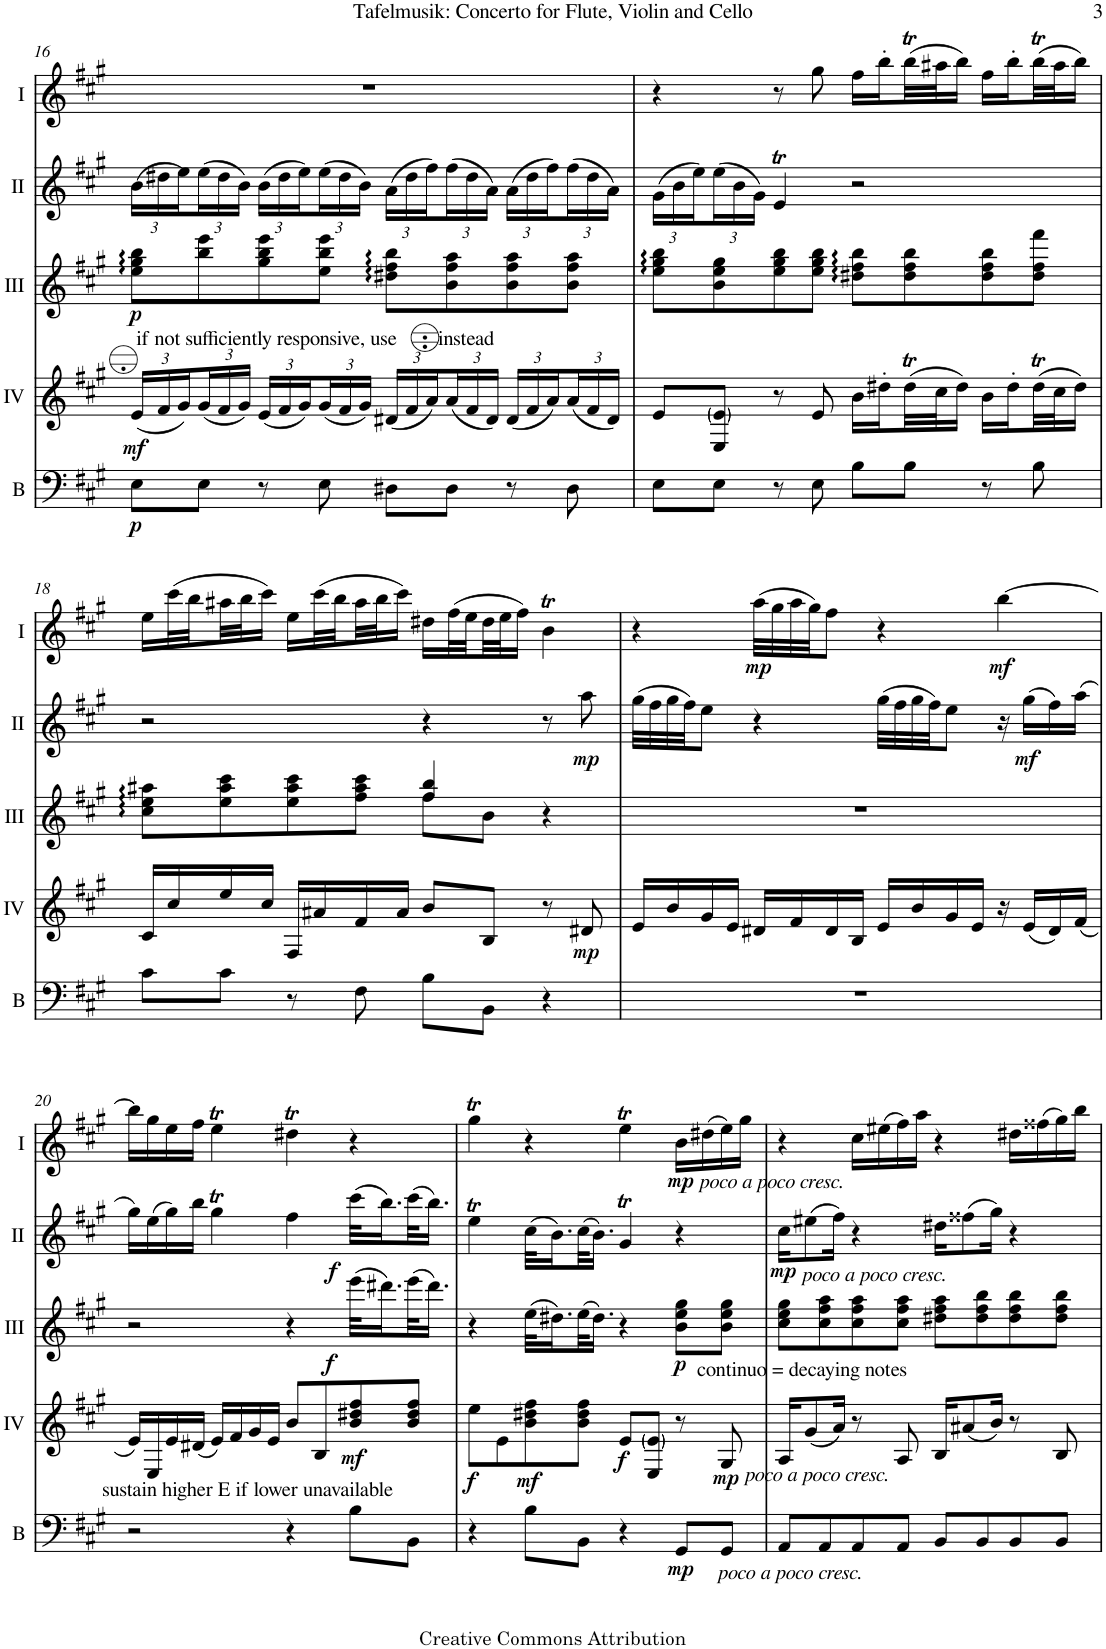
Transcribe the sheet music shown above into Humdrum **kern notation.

**kern	**dynam	**kern	**dynam	**kern	**dynam	**kern	**dynam	**kern	**dynam
*part5	*part5	*part4	*part4	*part3	*part3	*part2	*part2	*part1	*part1
*staff5	*staff5	*staff4	*staff4	*staff3	*staff3	*staff2	*staff2	*staff1	*staff1
*I"Bass	*	*I"Acc. 4	*	*I"Acc. 3	*	*I"Acc. 2	*	*I"Acc. 1	*
*I'B	*	*	*	*	*	*	*	*	*
!!LO:PB:g=z
*clefF4	*	*clefG2	*	*clefG2	*	*clefG2	*	*clefG2	*
*Trd7c12	*	*	*	*Trd7c12	*	*	*	*	*
*k[f#c#g#]	*	*k[f#c#g#]	*	*k[f#c#g#]	*	*k[f#c#g#]	*	*k[f#c#g#]	*
*M4/4	*	*M4/4	*	*M4/4	*	*M4/4	*	*M4/4	*
*met(c)	*	*met(c)	*	*met(c)	*	*met(c)	*	*met(c)	*
*	*	*Xbrackettup	*	*	*	*Xbrackettup	*	*	*
=16	=16	=16	=16	=16	=16	=16	=16	=16	=16
!	!	!LO:TX:a:t=if not sufficiently responsive, use        instead	!	!	!	!	!	!	!
!	!LO:DY:b	!	!LO:DY:b	!	!LO:DY:b	!	!	!	!
8E\L	p	(24E/LL	mf	8ee\ 8gg#\ 8bb\L	p	(24b\LL	.	1r	.
.	.	24F#/	.	.	.	24dd#X\	.	.	.
.	.	24G#/)	.	.	.	24ee\)	.	.	.
8E\J	.	(24G#/	.	8bb\ 8eee\	.	(24ee\	.	.	.
.	.	24F#/	.	.	.	24dd#\	.	.	.
.	.	24G#/JJ)	.	.	.	24b\JJ)	.	.	.
8r	.	(24E/LL	.	8gg#\ 8bb\ 8eee\	.	(24b\LL	.	.	.
.	.	24F#/	.	.	.	24dd#\	.	.	.
.	.	24G#/)	.	.	.	24ee\)	.	.	.
8E\	.	(24G#/	.	8ee\ 8bb\ 8eee\J	.	(24ee\	.	.	.
.	.	24F#/	.	.	.	24dd#\	.	.	.
.	.	24G#/JJ)	.	.	.	24b\JJ)	.	.	.
8D#X\L	.	(24D#X/LL	.	8dd#X\ 8ff#\ 8bb\L	.	(24a\LL	.	.	.
.	.	24F#/	.	.	.	24dd#\	.	.	.
.	.	24A/)	.	.	.	24ff#\)	.	.	.
8D#\J	.	(24A/	.	8b\ 8ff#\ 8aa\	.	(24ff#\	.	.	.
.	.	24F#/	.	.	.	24dd#\	.	.	.
.	.	24D#/JJ)	.	.	.	24a\JJ)	.	.	.
8r	.	(24D#/LL	.	8b\ 8ff#\ 8aa\	.	(24a\LL	.	.	.
.	.	24F#/	.	.	.	24dd#\	.	.	.
.	.	24A/)	.	.	.	24ff#\)	.	.	.
8D#\	.	(24A/	.	8b\ 8ff#\ 8aa\J	.	(24ff#\	.	.	.
.	.	24F#/	.	.	.	24dd#\	.	.	.
.	.	24D#/JJ)	.	.	.	24a\JJ)	.	.	.
=17	=17	=17	=17	=17	=17	=17	=17	=17	=17
8E\L	.	8E/L	.	8ee\ 8gg#\ 8bb\L	.	(24g#\LL	.	4r	.
.	.	.	.	.	.	24b\	.	.	.
.	.	.	.	.	.	24ee\)	.	.	.
8E\J	.	8EE/ 8E/J	.	8b\ 8ee\ 8gg#\	.	(24ee\	.	.	.
.	.	.	.	.	.	24b\	.	.	.
.	.	.	.	.	.	24g#\JJ)	.	.	.
8r	.	8r	.	8ee\ 8gg#\ 8bb\	.	4eT/	.	8r	.
8E\	.	8E/	.	8ee\ 8gg#\ 8bb\J	.	.	.	8gg#\	.
8B\L	.	16B\LL	.	8dd#X\ 8ff#\ 8bb\L	.	2r	.	16ff#\LL	.
.	.	16d#X'\	.	.	.	.	.	16bb'\	.
8B\J	.	(32d#t\L	.	8dd#\ 8ff#\ 8bb\	.	.	.	(32bbT\L	.
.	.	32c#\J	.	.	.	.	.	32aa#X\J	.
.	.	16d#\JJ)	.	.	.	.	.	16bb\JJ)	.
8r	.	16B\LL	.	8dd#\ 8ff#\ 8bb\	.	.	.	16ff#\LL	.
.	.	16d#'\	.	.	.	.	.	16bb'\	.
8B\	.	(32d#t\L	.	8dd#\ 8ff#\ 8fff#\J	.	.	.	(32bbT\L	.
.	.	32c#\J	.	.	.	.	.	32aa#\J	.
.	.	16d#\JJ)	.	.	.	.	.	16bb\JJ)	.
!!LO:LB:g=z
=18	=18	=18	=18	=18	=18	=18	=18	=18	=18
*	*	*	*	*^	*	*	*	*	*
8c#\L	.	16C#/LL	.	8cc#\ 8ee\ 8aa#X\L	2ryy	.	2r	.	16ee\LL	.
.	.	16c#/	.	.	.	.	.	.	(32ccc#\L	.
.	.	.	.	.	.	.	.	.	32bb\	.
8c#\J	.	16e/	.	8ee\ 8aa#\ 8ccc#\	.	.	.	.	32aa#X\	.
.	.	.	.	.	.	.	.	.	32bb\J	.
.	.	16c#/JJ	.	.	.	.	.	.	16ccc#\JJ)	.
8r	.	16FF#/LL	.	8ee\ 8aa#\ 8ccc#\	.	.	.	.	16ee\LL	.
.	.	16A#X/	.	.	.	.	.	.	(32ccc#\L	.
.	.	.	.	.	.	.	.	.	32bb\	.
8F#\	.	16F#/	.	8ff#\ 8aa#\ 8ccc#\J	.	.	.	.	32aa#\	.
.	.	.	.	.	.	.	.	.	32bb\J	.
.	.	16A#/JJ	.	.	.	.	.	.	16ccc#\JJ)	.
8B\L	.	8B/L	.	4ff#/ 4bb/	8ff#\L	.	4r	.	16dd#X\LL	.
.	.	.	.	.	.	.	.	.	(32ff#\L	.
.	.	.	.	.	.	.	.	.	32ee\	.
8BB\J	.	8BB/J	.	.	8b\J	.	.	.	32dd#\	.
.	.	.	.	.	.	.	.	.	32ee\J	.
.	.	.	.	.	.	.	.	.	16ff#\JJ)	.
4r	.	8r	.	4r	4ryy	.	8r	.	4bT\	.
!	!	!	!LO:DY:b	!	!	!	!	!LO:DY:b	!	!
.	.	8D#X/	mp	.	.	.	8aa\	mp	.	.
*	*	*	*	*v	*v	*	*	*	*	*
=19	=19	=19	=19	=19	=19	=19	=19	=19	=19
1r	.	16E/LL	.	1r	.	(32gg#\LLL	.	4r	.
.	.	.	.	.	.	32ff#\	.	.	.
.	.	16B/	.	.	.	32gg#\	.	.	.
.	.	.	.	.	.	32ff#\JJ)	.	.	.
.	.	16G#/	.	.	.	8ee\J	.	.	.
.	.	16E/JJ	.	.	.	.	.	.	.
!	!	!	!	!	!	!	!	!	!LO:DY:b
.	.	16D#X/LL	.	.	.	4r	.	(32aa\LLL	mp
.	.	.	.	.	.	.	.	32gg#\	.
.	.	16F#/	.	.	.	.	.	32aa\	.
.	.	.	.	.	.	.	.	32gg#\JJ)	.
.	.	16D#/	.	.	.	.	.	8ff#\J	.
.	.	16BB/JJ	.	.	.	.	.	.	.
.	.	16E/LL	.	.	.	(32gg#\LLL	.	4r	.
.	.	.	.	.	.	32ff#\	.	.	.
.	.	16B/	.	.	.	32gg#\	.	.	.
.	.	.	.	.	.	32ff#\JJ)	.	.	.
.	.	16G#/	.	.	.	8ee\J	.	.	.
.	.	16E/JJ	.	.	.	.	.	.	.
!	!	!	!	!	!	!	!	!	!LO:DY:b
.	.	16r	.	.	.	16r	.	[4bb\	mf
!	!	!	!	!	!	!	!LO:DY:b	!	!
.	.	(16E/LL	.	.	.	(16gg#\LL	mf	.	.
.	.	16D#/)	.	.	.	16ff#\)	.	.	.
.	.	(16F#/JJ	.	.	.	(16aa\JJ	.	.	.
!!LO:LB:g=z
=20	=20	=20	=20	=20	=20	=20	=20	=20	=20
2r	.	16E/LL)	.	2r	.	16gg#\LL)	.	16bb\LL]	.
!	!	!LO:TX:b:t=sustain higher E if lower unavailable	!	!	!	!	!	!	!
.	.	16EE/	.	.	.	(16ee\	.	16gg#\	.
.	.	16E/	.	.	.	16gg#\)	.	16ee\	.
.	.	(16D#X/JJ	.	.	.	16bb\JJ	.	16ff#\JJ	.
.	.	16E/LL)	.	.	.	4gg#t\	.	4eeT\	.
.	.	16F#/	.	.	.	.	.	.	.
.	.	16G#/	.	.	.	.	.	.	.
.	.	16E/JJ	.	.	.	.	.	.	.
4r	.	8B/L	.	4r	.	4ff#\	.	4dd#Xt\	.
.	.	8BB/	.	.	.	.	.	.	.
!	!	!	!LO:DY:b	!	!LO:DY:b	!	!LO:DY:b	!	!
8B\L	.	8B/ 8d#X/ 8f#/	mf	(32eee\KLL	f	(32ccc#\KLL	f	4r	.
.	.	.	.	16.ddd#X\)	.	16.bb\)	.	.	.
8BB\J	.	8B/ 8d#/ 8f#/J	.	(32eee\K	.	(32ccc#\K	.	.	.
.	.	.	.	16.ddd#\JJ)	.	16.bb\JJ)	.	.	.
=21	=21	=21	=21	=21	=21	=21	=21	=21	=21
!	!	!	!LO:DY:b	!	!	!	!	!	!
4r	.	8e\L	f	4r	.	4eeT\	.	4gg#t\	.
.	.	8E\	.	.	.	.	.	.	.
!	!	!	!LO:DY:b	!	!	!	!	!	!
8B\L	.	8B\ 8d#X\ 8f#\	mf	(32ee\KLL	.	(32cc#\KLL	.	4r	.
.	.	.	.	16.dd#X\)	.	16.b\)	.	.	.
8BB\J	.	8B\ 8d#\ 8f#\J	.	(32ee\K	.	(32cc#\K	.	.	.
.	.	.	.	16.dd#\JJ)	.	16.b\JJ)	.	.	.
!	!	!	!LO:DY:b	!	!	!	!	!	!
4r	.	8E/L	f	4r	.	4g#t/	.	4eeT\	.
.	.	8EE/ 8E/J	.	.	.	.	.	.	.
!	!	!	!	!	!	!	!	!LO:TX:b:i:t=poco a poco cresc.	!
!	!	!	!	!LO:TX:b:t=continuo = decaying notes	!	!	!	!	!
!	!LO:DY:b	!	!	!	!LO:DY:b	!	!	!	!LO:DY:b
8GG#/L	mp	8r	.	8b\ 8ee\ 8gg#\L	p	4r	.	16b\LL	mp
.	.	.	.	.	.	.	.	(16dd#X\	.
!	!	!LO:TX:b:i:t=poco a poco cresc.	!	!	!	!	!	!	!
!LO:TX:b:i:t=poco a poco cresc.	!	!	!	!	!	!	!	!	!
!	!	!	!LO:DY:b	!	!	!	!	!	!
8GG#/J	.	8GG#/	mp	8b\ 8ee\ 8gg#\J	.	.	.	16ee\)	.
.	.	.	.	.	.	.	.	16gg#\JJ	.
=22	=22	=22	=22	=22	=22	=22	=22	=22	=22
!	!	!	!	!	!	!LO:TX:b:i:t=poco a poco cresc.	!	!	!
!	!	!	!	!	!	!	!LO:DY:b	!	!
8AA/L	.	16AA/KL	.	8cc#\ 8ee\ 8gg#\L	.	16cc#\KL	mp	4r	.
.	.	(8G#/	.	.	.	(8ee#X\	.	.	.
8AA/	.	.	.	8cc#\ 8ff#\ 8aa\	.	.	.	.	.
.	.	16A/Jk)	.	.	.	16ff#\Jk)	.	.	.
8AA/	.	8r	.	8cc#\ 8ff#\ 8aa\	.	4r	.	16cc#\LL	.
.	.	.	.	.	.	.	.	(16ee#X\	.
8AA/J	.	8AA/	.	8cc#\ 8ff#\ 8aa\J	.	.	.	16ff#\)	.
.	.	.	.	.	.	.	.	16aa\JJ	.
8BB/L	.	16BB/KL	.	8dd#X\ 8ff#\ 8aa\L	.	16dd#X\KL	.	4r	.
.	.	(8A#X/	.	.	.	(8ff##X\	.	.	.
8BB/	.	.	.	8dd#\ 8ff#\ 8bb\	.	.	.	.	.
.	.	16B/Jk)	.	.	.	16gg#\Jk)	.	.	.
8BB/	.	8r	.	8dd#\ 8ff#\ 8bb\	.	4r	.	16dd#X\LL	.
.	.	.	.	.	.	.	.	(16ff##X\	.
8BB/J	.	8BB/	.	8dd#\ 8ff#\ 8bb\J	.	.	.	16gg#\)	.
.	.	.	.	.	.	.	.	16bb\JJ	.
=	=	=	=	=	=	=	=	=	=
*-	*-	*-	*-	*-	*-	*-	*-	*-	*-
